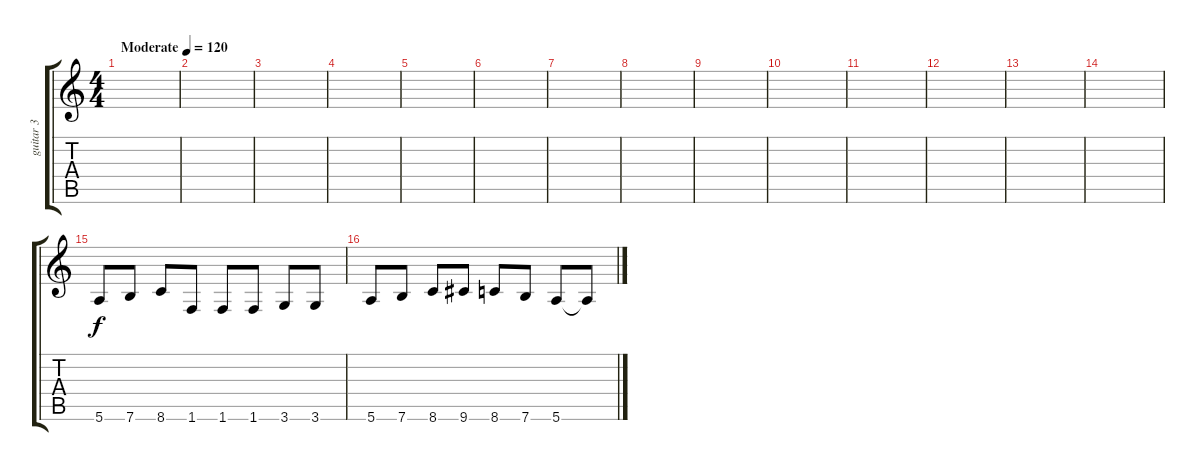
\track ("guitar 3" "guitar 3") {instrument distortionguitar}
\staff {score tabs}
\tuning (E4 B3 G3 D3 A2 E2) {hide}
\ts (4 4)
\tempo (120 "Moderate")
\clef g2
\ks c
|
|
|
|
|
|
|
|
|
|
|
|
|
|
5.6.8 7.6.8 8.6.8 1.6.8 1.6.8 1.6.8 3.6.8 3.6.8 |
5.6.8 7.6.8 8.6.8 9.6.8 8.6.8 7.6.8 5.6.8 5.6{t}.8
